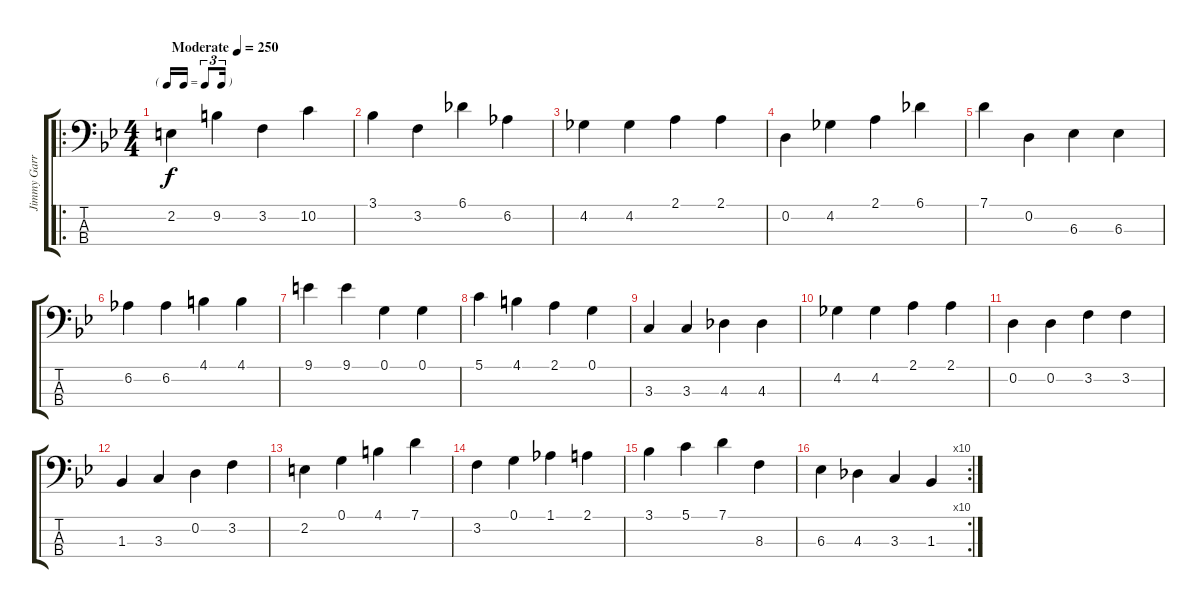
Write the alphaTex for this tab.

\track ("Jimmy Garrison" "Jimmy Garr") {solo instrument electricbassfinger}
\staff {score tabs}
\tuning (G2 D2 A1 E1) {hide}
\ro
\ts (4 4)
\tf triplet16th
\tempo (250 "Moderate")
\clef f4
\ks bb
2.2.4{dy f instrument electricbassfinger} 9.2.4 3.2.4 10.2.4 |
3.1.4 3.2.4 6.1.4 6.2.4 |
4.2.4 4.2.4 2.1.4 2.1.4 |
0.2.4 4.2.4 2.1.4 6.1.4 |
7.1.4 0.2.4 6.3.4 6.3.4 |
6.2.4 6.2.4 4.1.4 4.1.4 |
9.1.4 9.1.4 0.1.4 0.1.4 |
5.1.4 4.1.4 2.1.4 0.1.4 |
3.3.4 3.3.4 4.3.4 4.3.4 |
4.2.4 4.2.4 2.1.4 2.1.4 |
0.2.4 0.2.4 3.2.4 3.2.4 |
1.3.4 3.3.4 0.2.4 3.2.4 |
2.2.4 0.1.4 4.1.4 7.1.4 |
3.2.4 0.1.4 1.1.4 2.1.4 |
3.1.4 5.1.4 7.1.4 8.3.4 |
\rc 10
6.3.4 4.3.4 3.3.4 1.3.4
